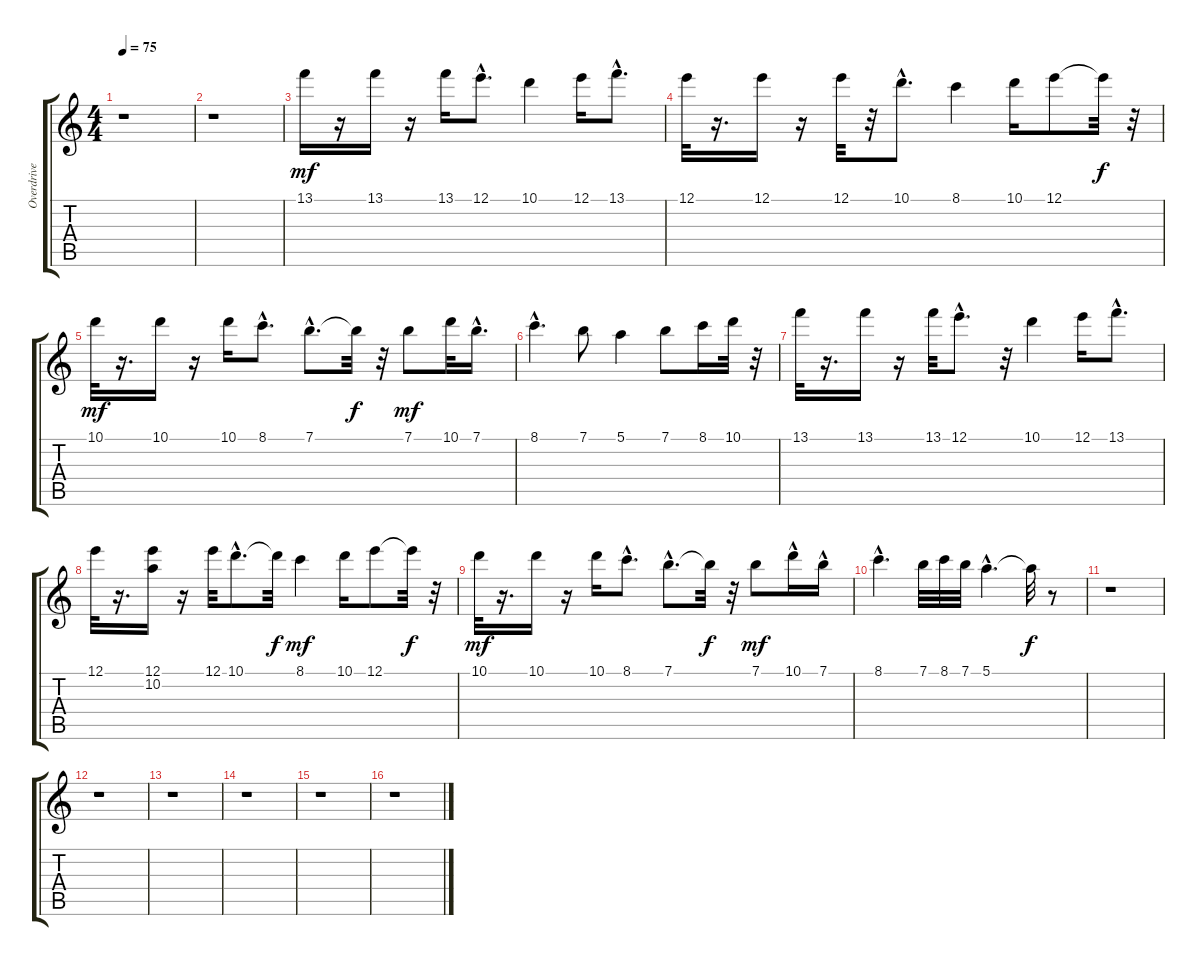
\track ("Overdrive gitar" "Overdrive ") {instrument overdrivenguitar}
\staff {score tabs}
\tuning (E4 B3 G3 D3 A2 E2) {hide}
\ts (4 4)
\tempo 75
\clef g2
\ks c
r.1{dy mf instrument overdrivenguitar} |
r.1 |
13.1.16 r.16 13.1.16 r.16 13.1.16 12.1{hac}.8{d} 10.1.4 12.1.16 13.1{hac}.8{d} |
12.1.32 r.16{d} 12.1.16 r.16 12.1.32 r.32 10.1{hac}.8{d} 8.1.4 10.1.16 12.1.8 12.1{t}.32{dy f} r.32 |
10.1.32{dy mf} r.16{d} 10.1.16 r.16 10.1.16 8.1{hac}.8{d} 7.1{hac}.8{d} 7.1{t}.32{dy f} r.32 7.1.8{dy mf} 10.1.32 7.1{hac}.16{d} |
8.1{hac}.4{d} 7.1.8 5.1.4 7.1.8 8.1.16 10.1.32 r.32 |
13.1.32 r.16{d} 13.1.16 r.16 13.1.32 12.1{hac}.8{d} r.32 10.1.4 12.1.16 13.1{hac}.8{d} |
12.1.32 r.16{d} (12.1 10.2).16 r.16 12.1.32 10.1{hac}.8{d} 10.1{t}.32{dy f} 8.1.4{dy mf} 10.1.16 12.1.8 12.1{t}.32{dy f} r.32 |
10.1.32{dy mf} r.16{d} 10.1.16 r.16 10.1.16 8.1{hac}.8{d} 7.1{hac}.8{d} 7.1{t}.32{dy f} r.32 7.1.8{dy mf} 10.1{hac}.16 7.1{hac}.16 |
8.1{hac}.4{d} 7.1.32 8.1.32 7.1.32 5.1{hac}.4{d} 5.1{t}.32{dy f} r.8 |
r.1 |
r.1 |
r.1 |
r.1 |
r.1 |
r.1
